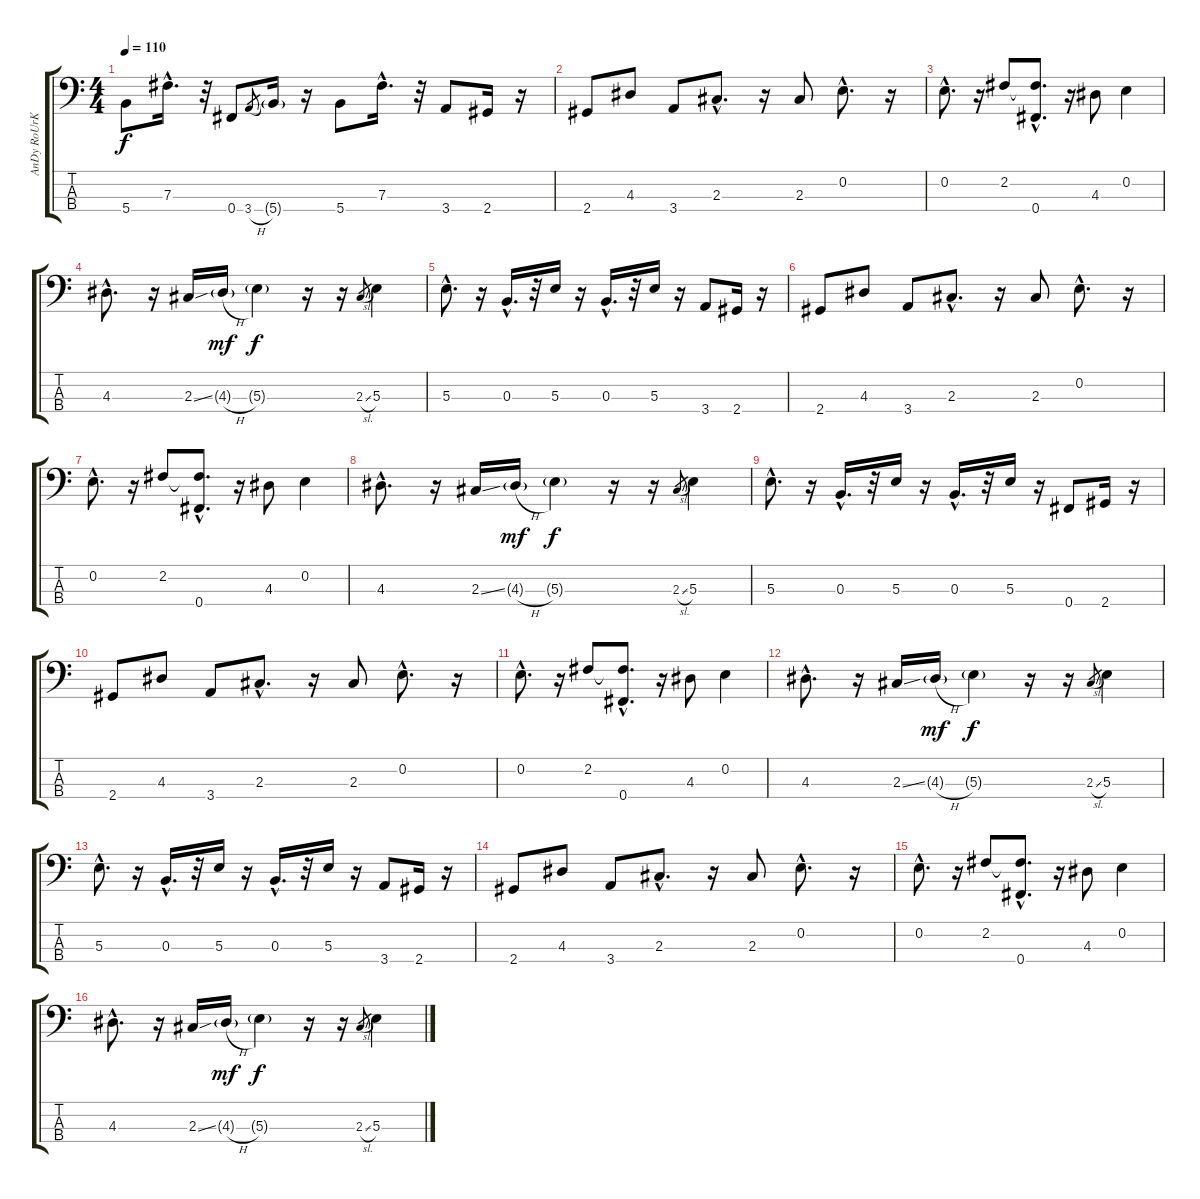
\track ("AnDy RoUrKe" "AnDy RoUrK") {instrument electricbasspick}
\staff {score tabs}
\tuning (A2 E2 B1 Gb1) {hide}
\ts (4 4)
\tempo 110
\clef f4
\ks c
5.4.8{dy f} 7.3{hac}.16{d} r.32 0.4.8 3.4{h}.8{gr} 5.4{g}.16 r.16 5.4.8 7.3{hac}.16{d} r.32 3.4.8 2.4.16 r.16 |
2.4.8 4.3.8 3.4.8 2.3{hac}.8{d} r.16 2.3.8 0.2{hac}.8{d} r.16 |
0.2{hac}.8{d} r.16 2.2.8 (2.2{hac t} 0.4{hac}).8{d} r.16 4.3.8 0.2.4 |
4.3{hac}.8{d} r.16 2.3{ss}.16 4.3{h g}.16{dy mf volume 15} 5.3{g}.4{dy f} r.16 r.16 2.3{sl}.8{gr} 5.3.4{volume 13} |
5.3{hac}.8{d volume 14} r.16 0.3{hac}.16{d} r.32 5.3.16 r.16 0.3{hac}.16{d} r.32 5.3.16 r.16 3.4.8 2.4.16 r.16 |
2.4.8 4.3.8 3.4.8 2.3{hac}.8{d} r.16 2.3.8 0.2{hac}.8{d} r.16 |
0.2{hac}.8{d} r.16 2.2.8 (2.2{hac t} 0.4{hac}).8{d} r.16 4.3.8 0.2.4 |
4.3{hac}.8{d} r.16 2.3{ss}.16 4.3{h g}.16{dy mf volume 15} 5.3{g}.4{dy f} r.16 r.16 2.3{sl}.8{gr} 5.3.4{volume 13} |
5.3{hac}.8{d volume 14} r.16 0.3{hac}.16{d} r.32 5.3.16 r.16 0.3{hac}.16{d} r.32 5.3.16 r.16 0.4.8 2.4.16 r.16 |
2.4.8 4.3.8 3.4.8 2.3{hac}.8{d} r.16 2.3.8 0.2{hac}.8{d} r.16 |
0.2{hac}.8{d} r.16 2.2.8 (2.2{hac t} 0.4{hac}).8{d} r.16 4.3.8 0.2.4 |
4.3{hac}.8{d} r.16 2.3{ss}.16 4.3{h g}.16{dy mf volume 15} 5.3{g}.4{dy f} r.16 r.16 2.3{sl}.8{gr} 5.3.4{volume 13} |
5.3{hac}.8{d volume 14} r.16 0.3{hac}.16{d} r.32 5.3.16 r.16 0.3{hac}.16{d} r.32 5.3.16 r.16 3.4.8 2.4.16 r.16 |
2.4.8 4.3.8 3.4.8 2.3{hac}.8{d} r.16 2.3.8 0.2{hac}.8{d} r.16 |
0.2{hac}.8{d} r.16 2.2.8 (2.2{hac t} 0.4{hac}).8{d} r.16 4.3.8 0.2.4 |
4.3{hac}.8{d} r.16 2.3{ss}.16 4.3{h g}.16{dy mf volume 15} 5.3{g}.4{dy f} r.16 r.16 2.3{sl}.8{gr} 5.3.4{volume 13}
